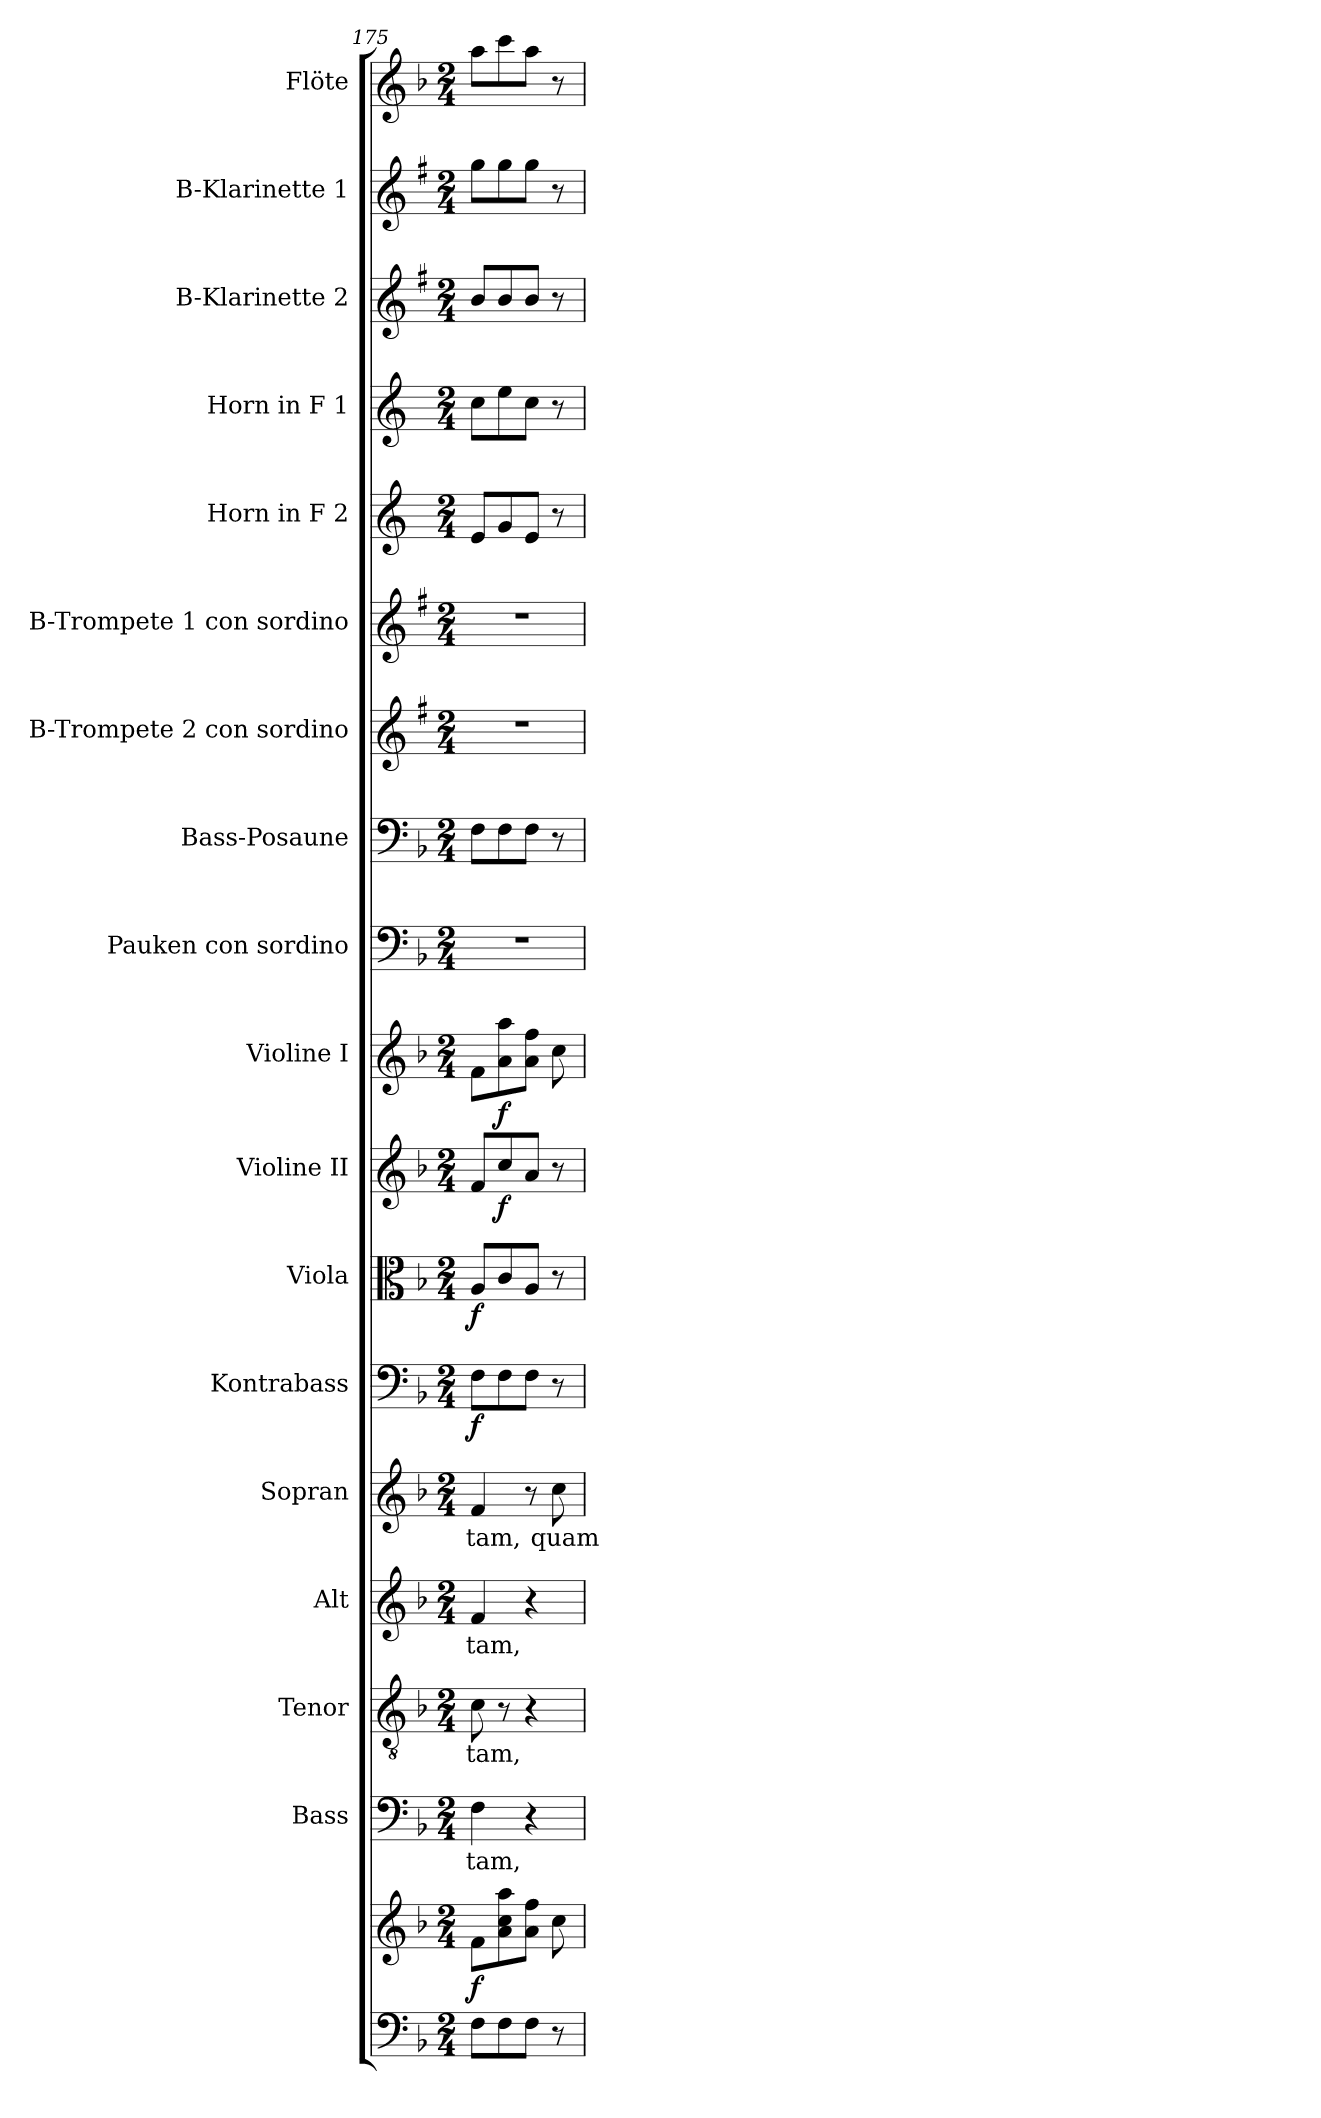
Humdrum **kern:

**kern	**kern	**dynam	**kern	**text	**kern	**text	**kern	**text	**kern	**text	**kern	**dynam	**kern	**dynam	**kern	**dynam	**kern	**dynam	**kern	**kern	**kern	**kern	**kern	**kern	**kern	**kern	**kern
*part18	*part18	*part18	*part17	*part17	*part16	*part16	*part15	*part15	*part14	*part14	*part13	*part13	*part12	*part12	*part11	*part11	*part10	*part10	*part9	*part8	*part7	*part6	*part5	*part4	*part3	*part2	*part1
*staff19	*staff18	*staff18/19	*staff17	*staff17	*staff16	*staff16	*staff15	*staff15	*staff14	*staff14	*staff13	*staff13	*staff12	*staff12	*staff11	*staff11	*staff10	*staff10	*staff9	*staff8	*staff7	*staff6	*staff5	*staff4	*staff3	*staff2	*staff1
*	*	*	*I"Bass	*	*I"Tenor	*	*I"Alt	*	*I"Sopran	*	*I"Kontrabass	*	*I"Viola	*	*I"Violine II	*	*I"Violine I	*	*I"Pauken con sordino	*I"Bass-Posaune	*I"B-Trompete 2 con sordino	*I"B-Trompete 1 con sordino	*I"Horn in F 2	*I"Horn in F 1	*I"B-Klarinette 2	*I"B-Klarinette 1	*I"Flöte
*	*	*	*I'B.	*	*I'T.	*	*I'A.	*	*I'S.	*	*I'Kb.	*	*I'Vla.	*	*I'Vl. II	*	*I'Vl. I	*	*I'Pk.	*I'B. Pos.	*I'B Trp. 2	*I'B Trp. 1	*	*	*I'B Kl. 2	*I'B Kl. 1	*I'Fl.
*clefF4	*clefG2	*	*clefF4	*	*clefGv2	*	*clefG2	*	*clefG2	*	*clefF4	*	*clefC3	*	*clefG2	*	*clefG2	*	*clefF4	*clefF4	*clefG2	*clefG2	*clefG2	*clefG2	*clefG2	*clefG2	*clefG2
*	*	*	*	*	*	*	*	*	*	*	*ITrd7c12	*	*	*	*	*	*	*	*	*	*ITrd1c2	*ITrd1c2	*ITrd4c7	*ITrd4c7	*ITrd1c2	*ITrd1c2	*
*k[b-]	*k[b-]	*	*k[b-]	*	*k[b-]	*	*k[b-]	*	*k[b-]	*	*k[b-]	*	*k[b-]	*	*k[b-]	*	*k[b-]	*	*k[b-]	*k[b-]	*k[b-]	*k[b-]	*k[b-]	*k[b-]	*k[b-]	*k[b-]	*k[b-]
*F:	*F:	*	*F:	*	*F:	*	*F:	*	*F:	*	*F:	*	*F:	*	*F:	*	*F:	*	*F:	*F:	*F:	*F:	*F:	*F:	*F:	*F:	*F:
*M2/4	*M2/4	*	*M2/4	*	*M2/4	*	*M2/4	*	*M2/4	*	*M2/4	*	*M2/4	*	*M2/4	*	*M2/4	*	*M2/4	*M2/4	*M2/4	*M2/4	*M2/4	*M2/4	*M2/4	*M2/4	*M2/4
=175	=175	=175	=175	=175	=175	=175	=175	=175	=175	=175	=175	=175	=175	=175	=175	=175	=175	=175	=175	=175	=175	=175	=175	=175	=175	=175	=175
!	!	!LO:DY:b	!	!LO:LY:b	!	!LO:LY:b	!	!LO:LY:b	!	!LO:LY:b	!	!LO:DY:b	!	!LO:DY:b	!	!	!	!	!	!	!	!	!	!	!	!	!
8F\L	8f\L	f	4F\	-tam,	8c\	-tam,	4f/	-tam,	4f/	-tam,	8FF\L	f	8A/L	f	8f/L	.	8f\L	.	2r	8F\L	2r	2r	8A/L	8f\L	8a/L	8ff\L	8aa\L
!	!	!	!	!	!	!	!	!	!	!	!	!	!	!	!	!LO:DY:b	!	!LO:DY:b	!	!	!	!	!	!	!	!	!
8F\	8a\ 8cc\ 8aa\	.	.	.	8r	.	.	.	.	.	8FF\	.	8c/	.	8cc/	f	8a\ 8aa\	f	.	8F\	.	.	8c/	8a\	8a/	8ff\	8ccc\
8F\J	8a\ 8ff\J	.	4r	.	4r	.	4r	.	8r	.	8FF\J	.	8A/J	.	8a/J	.	8a\ 8ff\J	.	.	8F\J	.	.	8A/J	8f\J	8a/J	8ff\J	8aa\J
!	!	!	!	!	!	!	!	!	!	!LO:LY:b	!	!	!	!	!	!	!	!	!	!	!	!	!	!	!	!	!
8r	8cc\	.	.	.	.	.	.	.	8cc\	quam	8r	.	8r	.	8r	.	8cc\	.	.	8r	.	.	8r	8r	8r	8r	8r
=	=	=	=	=	=	=	=	=	=	=	=	=	=	=	=	=	=	=	=	=	=	=	=	=	=	=	=
*-	*-	*-	*-	*-	*-	*-	*-	*-	*-	*-	*-	*-	*-	*-	*-	*-	*-	*-	*-	*-	*-	*-	*-	*-	*-	*-	*-
